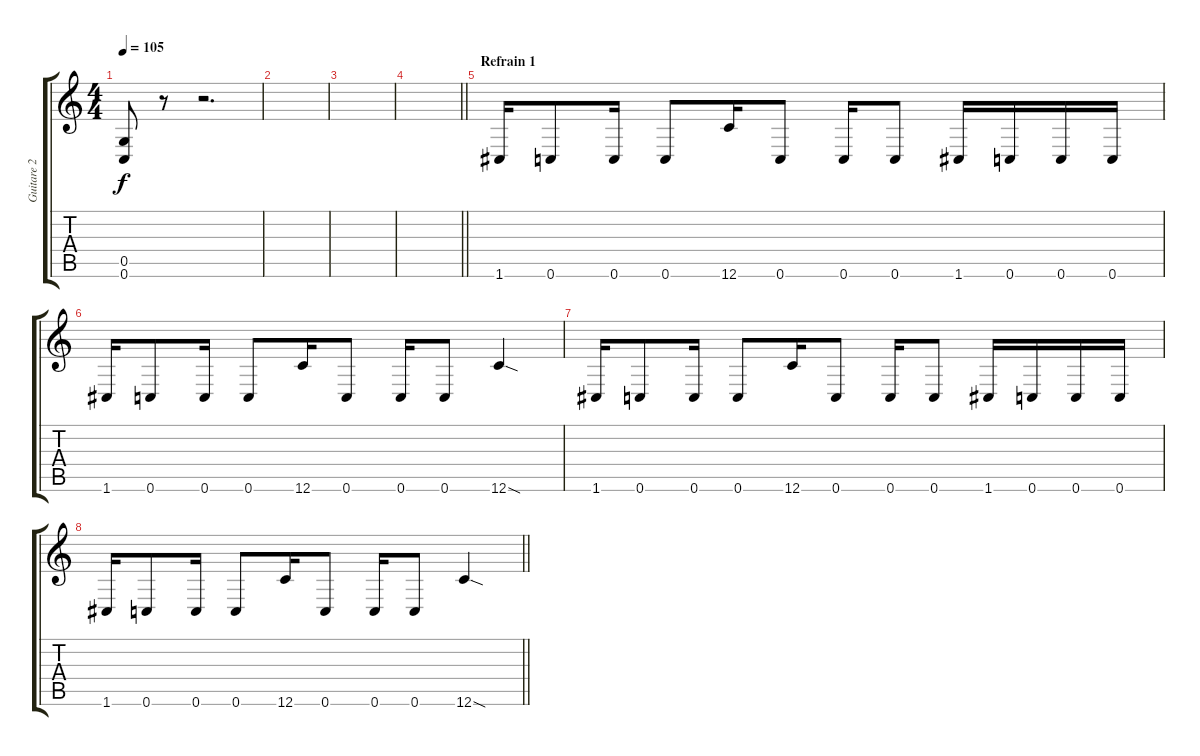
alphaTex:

\track ("Guitare 2" "Guitare 2") {instrument distortionguitar}
\staff {score tabs}
\tuning (D4 A3 F3 C3 G2 C2) {hide}
\ts (4 4)
\tempo 105
\clef g2
\ks c
(0.5 0.6).8{dy f} r.8 r.2{d} |
|
|
\barLineRight lightlight
|
\section ("" "Refrain 1")
1.6.16 0.6.8 0.6.16 0.6.8 12.6.16 0.6.8 0.6.16 0.6.8 1.6.16 0.6.16 0.6.16 0.6.16 |
1.6.16 0.6.8 0.6.16 0.6.8 12.6.16 0.6.8 0.6.16 0.6.8 12.6{sod}.4 |
1.6.16 0.6.8 0.6.16 0.6.8 12.6.16 0.6.8 0.6.16 0.6.8 1.6.16 0.6.16 0.6.16 0.6.16 |
\barLineRight lightlight
1.6.16 0.6.8 0.6.16 0.6.8 12.6.16 0.6.8 0.6.16 0.6.8 12.6{sod}.4
